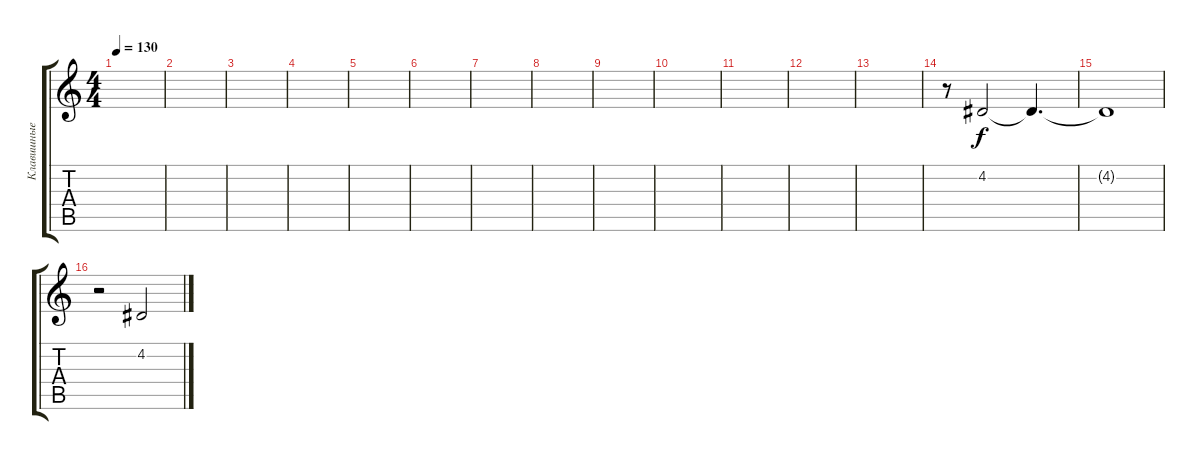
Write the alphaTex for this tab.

\track ("Клавишные II" "Клавишные ") {instrument brasssection}
\staff {score tabs}
\tuning (E4 B3 G3 D3 A2 E2) {hide}
\ts (4 4)
\tempo 130
\clef g2
\ks c
|
|
|
|
|
|
|
|
|
|
|
|
|
r.8 4.2.2 4.2{t}.4{d} |
4.2{t}.1 |
r.2 4.2.2
